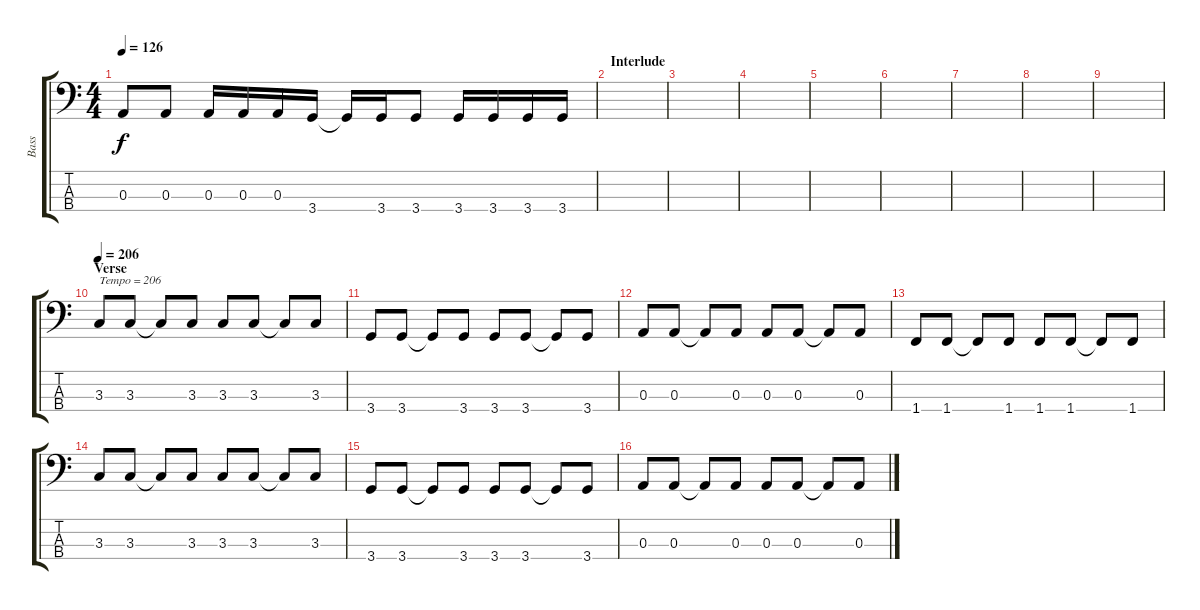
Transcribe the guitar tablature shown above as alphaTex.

\track ("Bass" "Bass") {instrument electricbassfinger}
\staff {score tabs}
\tuning (G2 D2 A1 E1) {hide}
\ts (4 4)
\tempo 126
\clef f4
\ks c
0.3.8{dy f} 0.3.8 0.3.16 0.3.16 0.3.16 3.4.16 3.4{t}.16 3.4.16 3.4.8 3.4.16 3.4.16 3.4.16 3.4.16 |
\section ("" "Interlude")
|
|
|
|
|
|
|
|
\section ("" "Verse")
\tempo 206
3.3.8{txt "Tempo = 206"} 3.3.8 3.3{t}.8 3.3.8 3.3.8 3.3.8 3.3{t}.8 3.3.8 |
3.4.8 3.4.8 3.4{t}.8 3.4.8 3.4.8 3.4.8 3.4{t}.8 3.4.8 |
0.3.8 0.3.8 0.3{t}.8 0.3.8 0.3.8 0.3.8 0.3{t}.8 0.3.8 |
1.4.8 1.4.8 1.4{t}.8 1.4.8 1.4.8 1.4.8 1.4{t}.8 1.4.8 |
3.3.8 3.3.8 3.3{t}.8 3.3.8 3.3.8 3.3.8 3.3{t}.8 3.3.8 |
3.4.8 3.4.8 3.4{t}.8 3.4.8 3.4.8 3.4.8 3.4{t}.8 3.4.8 |
0.3.8 0.3.8 0.3{t}.8 0.3.8 0.3.8 0.3.8 0.3{t}.8 0.3.8
